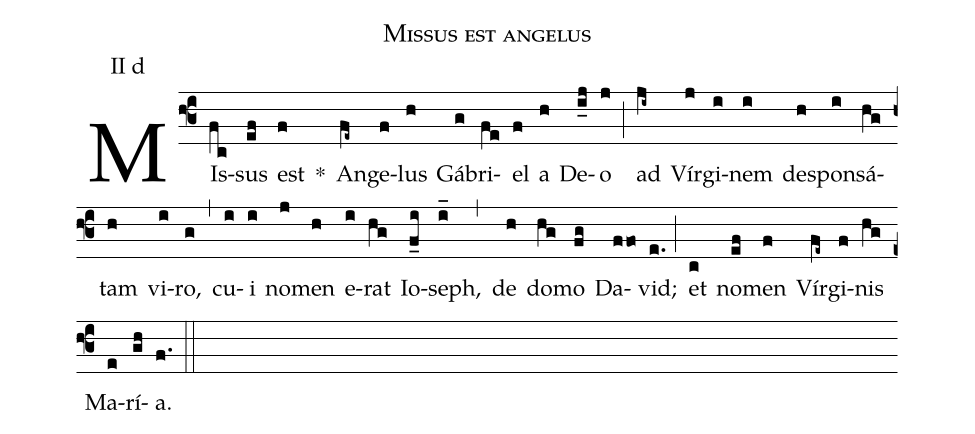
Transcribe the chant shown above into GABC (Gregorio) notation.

name: Missus est angelus;
annotation: II d;
mode: 2;
%%
(f3)
MIs(fc)sus(ef) est(f) *()
An(fe~)ge(f)lus(h) Gá(g)bri(fe)el(f) a(h) De(i_j)o(j) (;)
ad(ji~) Vír(j)gi(i)nem(i) de(h)spon(i)sá(hg)tam(h) vi(i)ro,(g) (,)
cu(i)i(i) no(j)men(h) e(i)rat(hg) Io(f_i)seph,(i_) (,)
de(h) do(hg)mo(fg) Da(ffo)vid;(e.) (;)
et(c) no(ef)men(f) Vír(fe~)gi(f)nis(hg) Ma(e)rí(gh)a.(f.) (::)
